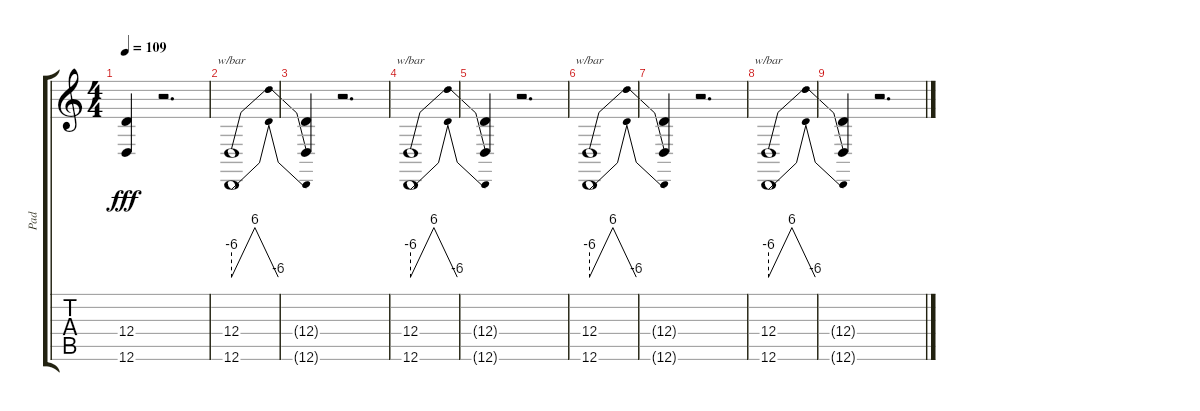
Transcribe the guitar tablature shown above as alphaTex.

\track ("Pad" "Pad") {instrument pad7halo}
\staff {score tabs}
\tuning (E4 B3 G3 D3 A2 D2) {hide}
\ts (4 4)
\tempo 109
\clef g2
\ks c
(12.4{t} 12.6{t}).4{dy fff} r.2{d} |
(12.4 12.6).1{tbe (dip default 0 -24 30 24 60 -24)} |
(12.4{t} 12.6{t}).4 r.2{d} |
(12.4 12.6).1{tbe (dip default 0 -24 30 24 60 -24)} |
(12.4{t} 12.6{t}).4 r.2{d} |
(12.4 12.6).1{tbe (dip default 0 -24 30 24 60 -24)} |
(12.4{t} 12.6{t}).4 r.2{d} |
(12.4 12.6).1{tbe (dip default 0 -24 30 24 60 -24)} |
(12.4{t} 12.6{t}).4 r.2{d}
